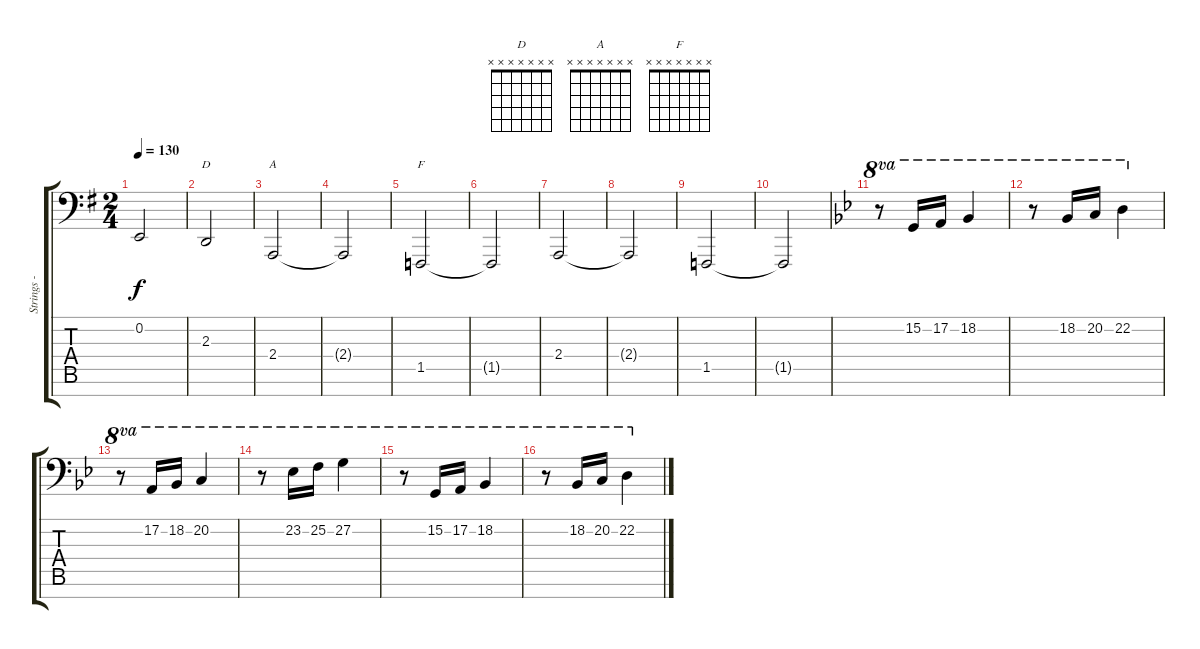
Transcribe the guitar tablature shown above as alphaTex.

\track ("Strings - Bass" "Strings - ") {instrument stringensemble1}
\staff {score tabs}
\tuning (G2 E2 C2 G1 E1 C1 G0) {hide}
\chord ("D" x x x x x x x)
\chord ("A" x x x x x x x)
\chord ("F" x x x x x x x)
\ts (2 4)
\tempo 130
\clef f4
\ks eminor
0.2{t}.2{dy f} |
2.3.2{ch "D"} |
2.4.2{ch "A"} |
2.4{t}.2 |
1.5.2{ch "F"} |
1.5{t}.2 |
2.4.2 |
2.4{t}.2 |
1.5.2 |
1.5{t}.2 |
\ks gminor
r.8{ot 8va} 15.2.16{ot 8va} 17.2.16{ot 8va} 18.2.4{ot 8va} |
r.8{ot 8va} 18.2.16{ot 8va} 20.2.16{ot 8va} 22.2.4{ot 8va} |
r.8{ot 8va} 17.2.16{ot 8va} 18.2.16{ot 8va} 20.2.4{ot 8va} |
r.8{ot 8va} 23.2.16{ot 8va} 25.2.16{ot 8va} 27.2.4{ot 8va} |
r.8{ot 8va} 15.2.16{ot 8va} 17.2.16{ot 8va} 18.2.4{ot 8va} |
r.8{ot 8va} 18.2.16{ot 8va} 20.2.16{ot 8va} 22.2.4{ot 8va}
